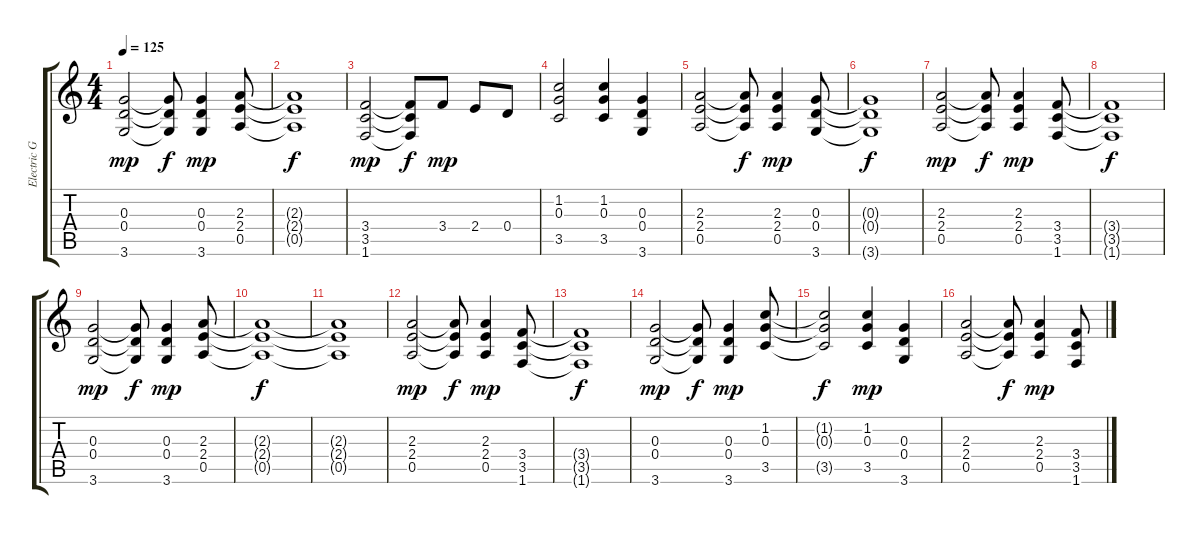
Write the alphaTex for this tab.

\track ("Electric Guitar" "Electric G") {instrument distortionguitar}
\staff {score tabs}
\tuning (E4 B3 G3 D3 A2 E2) {hide}
\ts (4 4)
\tempo 125
\clef g2
\ks c
(0.3 0.4 3.6).2{dy mp} (0.3{t} 0.4{t} 3.6{t}).8{dy f} (0.3 0.4 3.6).4{dy mp} (2.3 2.4 0.5).8 |
(2.3{t} 2.4{t} 0.5{t}).1{dy f} |
(3.4 3.5 1.6).2{dy mp} (3.4{t} 3.5{t} 1.6{t}).8{dy f} 3.4.8{dy mp} 2.4.8 0.4.8 |
(1.2 0.3 3.5).2 (1.2 0.3 3.5).4 (0.3 0.4 3.6).4 |
(2.3 2.4 0.5).2 (2.3{t} 2.4{t} 0.5{t}).8{dy f} (2.3 2.4 0.5).4{dy mp} (0.3 0.4 3.6).8 |
(0.3{t} 0.4{t} 3.6{t}).1{dy f} |
(2.3 2.4 0.5).2{dy mp} (2.3{t} 2.4{t} 0.5{t}).8{dy f} (2.3 2.4 0.5).4{dy mp} (3.4 3.5 1.6).8 |
(3.4{t} 3.5{t} 1.6{t}).1{dy f} |
(0.3 0.4 3.6).2{dy mp} (0.3{t} 0.4{t} 3.6{t}).8{dy f} (0.3 0.4 3.6).4{dy mp} (2.3 2.4 0.5).8 |
(2.3{t} 2.4{t} 0.5{t}).1{dy f} |
(2.3{t} 2.4{t} 0.5{t}).1 |
(2.3 2.4 0.5).2{dy mp} (2.3{t} 2.4{t} 0.5{t}).8{dy f} (2.3 2.4 0.5).4{dy mp} (3.4 3.5 1.6).8 |
(3.4{t} 3.5{t} 1.6{t}).1{dy f} |
(0.3 0.4 3.6).2{dy mp} (0.3{t} 0.4{t} 3.6{t}).8{dy f} (0.3 0.4 3.6).4{dy mp} (1.2 0.3 3.5).8 |
(1.2{t} 0.3{t} 3.5{t}).2{dy f} (1.2 0.3 3.5).4{dy mp} (0.3 0.4 3.6).4 |
(2.3 2.4 0.5).2 (2.3{t} 2.4{t} 0.5{t}).8{dy f} (2.3 2.4 0.5).4{dy mp} (3.4 3.5 1.6).8
